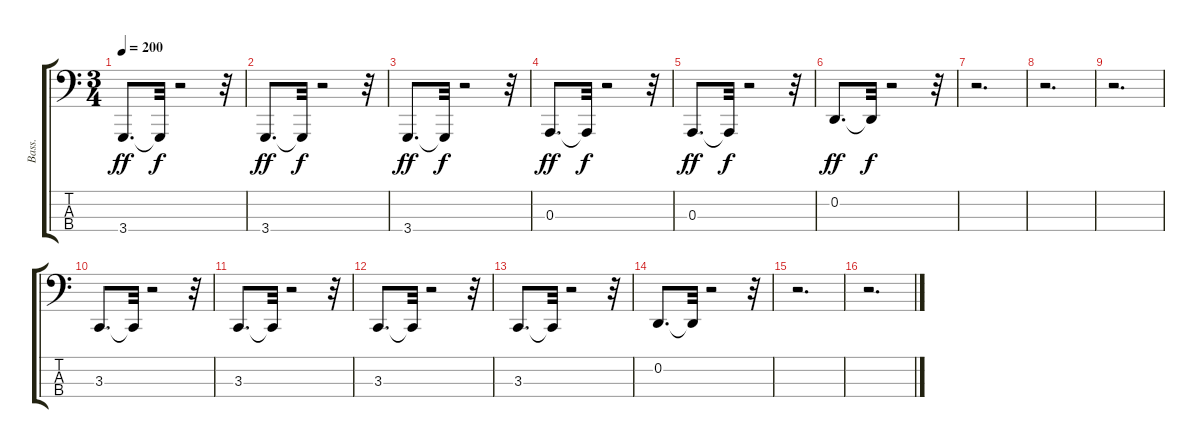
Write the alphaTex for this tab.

\track ("Bass." "Bass.") {instrument pizzicatostrings}
\staff {score tabs}
\tuning (G2 D2 A1 E1) {hide}
\ts (3 4)
\tempo 200
\clef f4
\ks c
3.4.8{d dy ff} 3.4{t}.32{dy f} r.2 r.32 |
3.4.8{d dy ff} 3.4{t}.32{dy f} r.2 r.32 |
3.4.8{d dy ff} 3.4{t}.32{dy f} r.2 r.32 |
0.3.8{d dy ff} 0.3{t}.32{dy f} r.2 r.32 |
0.3.8{d dy ff} 0.3{t}.32{dy f} r.2 r.32 |
0.2.8{d dy ff} 0.2{t}.32{dy f} r.2 r.32 |
r.2{d} |
r.2{d} |
r.2{d} |
3.3.8{d instrument pizzicatostrings} 3.3{t}.32 r.2 r.32 |
3.3.8{d} 3.3{t}.32 r.2 r.32 |
3.3.8{d} 3.3{t}.32 r.2 r.32 |
3.3.8{d} 3.3{t}.32 r.2 r.32 |
0.2.8{d} 0.2{t}.32 r.2 r.32 |
r.2{d} |
r.2{d}
